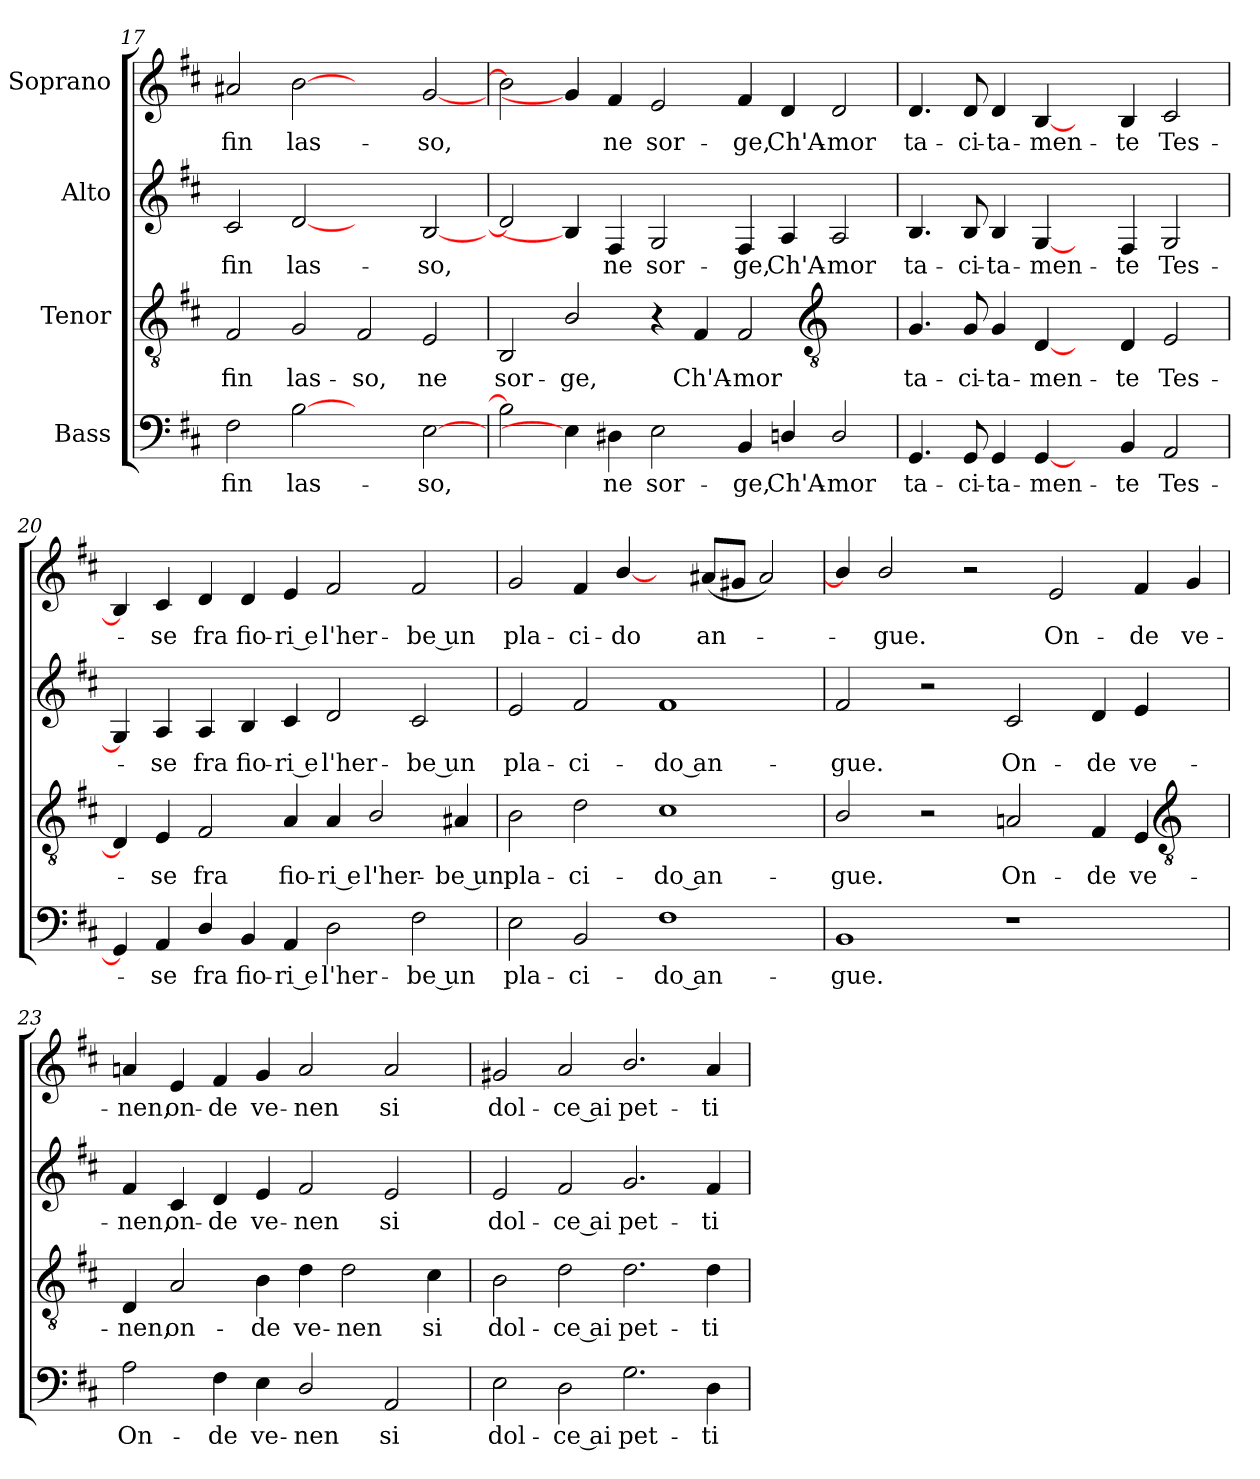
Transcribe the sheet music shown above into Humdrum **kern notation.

**kern	**text	**kern	**text	**kern	**text	**kern	**text
*part4	*part4	*part3	*part3	*part2	*part2	*part1	*part1
*staff4	*staff4	*staff3	*staff3	*staff2	*staff2	*staff1	*staff1
*I"Bass	*	*I"Tenor	*	*I"Alto	*	*I"Soprano	*
*clefF4	*	*clefGv2	*	*clefG2	*	*clefG2	*
*k[f#c#]	*	*k[f#c#]	*	*k[f#c#]	*	*k[f#c#]	*
*D:	*	*D:	*	*D:	*	*D:	*
=17	=17	=17	=17	=17	=17	=17	=17
2F#\	fin	2F#/	fin	2c#/	fin	2a#X/	fin
[2B	las-	2G/	las-	[2d	las-	[2b	las-
2ryy	.	2F#/	-so,	2ryy	.	2ryy	.
[2E\	-so,	2E/	ne	[2B/	-so,	[2g/	-so,
=18	=18	=18	=18	=18	=18	=18	=18
2B]	.	2BB/	sor-	2d]	.	2b]	.
4E\]	.	2B/	-ge,	4B/]	.	4g/]	.
4D#X\	ne	.	.	4F#/	ne	4f#/	ne
2E\	sor-	4r	.	2G/	sor-	2e/	sor-
.	.	4F#/	Ch'A-	.	.	.	.
4BB/	-ge,	2F#/	-mor	4F#/	-ge,	4f#/	-ge,
4Dn/	Ch'A-	.	.	4A/	Ch'A-	4d/	Ch'A-
*	*	*clefGv2	*	*	*	*	*
2D/	-mor	2ryy	.	2A/	-mor	2d/	-mor
=19	=19	=19	=19	=19	=19	=19	=19
4.GG/	ta-	4.G/	ta-	4.B/	ta-	4.d/	ta-
8GG/	-ci-	8G/	-ci-	8B/	-ci-	8d/	-ci-
4GG/	-ta-	4G/	-ta-	4B/	-ta-	4d/	-ta-
[4GG/	-men-	[4D/	-men-	[4G/	-men-	[4B/	-men-
4ryy	.	4ryy	.	4ryy	.	4ryy	.
4BB/	-te	4D/	-te	4F#/	-te	4B/	-te
2AA/	Tes-	2E/	Tes-	2G/	Tes-	2c#/	Tes-
=20	=20	=20	=20	=20	=20	=20	=20
4GG/]	.	4D/]	.	4G/]	.	4B/]	.
4AA/	-se	4E/	-se	4A/	-se	4c#/	-se
4D/	fra	2F#/	fra	4A/	fra	4d/	fra
4BB/	fio-	.	.	4B/	fio-	4d/	fio-
4AA/	-ri e	4A/	fio-	4c#/	-ri e	4e/	-ri e
2D\	l'her-	4A/	-ri e	2d/	l'her-	2f#/	l'her-
.	.	2B/	l'her-	.	.	.	.
2F#\	-be un	.	.	2c#/	-be un	2f#/	-be un
.	.	4A#X/	-be un	.	.	.	.
=21	=21	=21	=21	=21	=21	=21	=21
2E\	pla-	2B\	pla-	2e/	pla-	2g/	pla-
2BB/	-ci-	2d\	-ci-	2f#/	-ci-	4f#/	-ci-
.	.	.	.	.	.	[4b/	-do
1F#	-do an-	1c#	-do an-	1f#	-do an-	4ryy	.
.	.	.	.	.	.	(<8a#X/L	an-
.	.	.	.	.	.	8g#X/J	.
.	.	.	.	.	.	2a#i/)	.
=22	=22	=22	=22	=22	=22	=22	=22
1BB	-gue.	2B/	-gue.	2f#/	-gue.	4b/]	.
.	.	.	.	.	.	2b/	gue.
.	.	2r	.	2r	.	.	.
.	.	.	.	.	.	2r	.
1r	.	2Ani/	On-	2c#/	On-	.	.
.	.	.	.	.	.	2e/	On-
.	.	4F#/	-de	4d/	-de	.	.
.	.	4E/	ve-	4e/	ve-	4f#/	-de
*	*	*clefGv2	*	*	*	*	*
4ryy	.	4ryy	.	4ryy	.	4g/	ve-
=23	=23	=23	=23	=23	=23	=23	=23
2A\	On-	4D/	-nen,	4f#/	-nen,	4ani/	-nen,
.	.	2A/	on-	4c#/	on-	4e/	on-
4F#\	-de	.	.	4d/	-de	4f#/	-de
4E\	ve-	4B\	-de	4e/	ve-	4g/	ve-
2D/	-nen	4d\	ve-	2f#/	-nen	2a/	-nen
.	.	2d\	-nen	.	.	.	.
2AA/	si	.	.	2e/	si	2a/	si
.	.	4c#\	si	.	.	.	.
=24	=24	=24	=24	=24	=24	=24	=24
2E\	dol-	2B\	dol-	2e/	dol-	2g#X/	dol-
2D\	-ce ai	2d\	-ce ai	2f#/	-ce ai	2a/	-ce ai
2.G\	pet-	2.d\	pet-	2.g/	pet-	2.b/	pet-
4D\	-ti	4d\	-ti	4f#/	-ti	4a/	-ti
=	=	=	=	=	=	=	=
*-	*-	*-	*-	*-	*-	*-	*-
